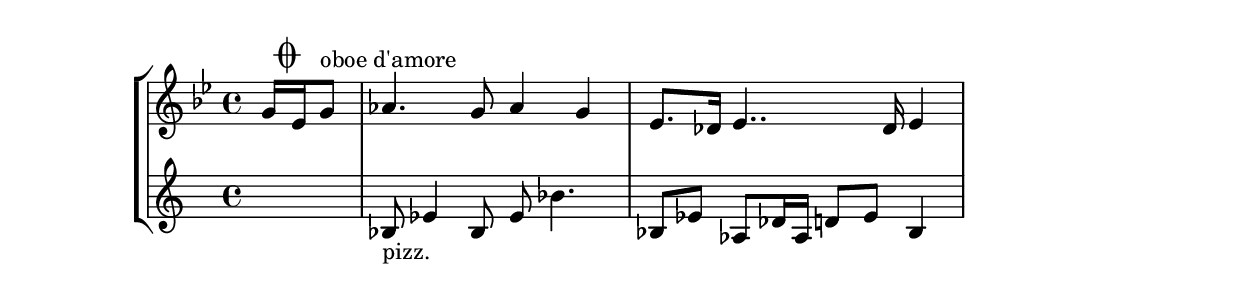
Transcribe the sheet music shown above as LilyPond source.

\version "2.18.2"
\header {
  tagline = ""  % removed
}
% \include "lilypond-book-preamble.ly"


global = {
\key g \major
  \time 2/4
}


\parallelMusic #'(
voiceA 
voiceB 
voiceC
) 
% voiceD
% rhMusic
% lhMusic

{
  \time 4/4 \key es \lydian \partial 4
  g,16 \mark \markup { \musicglyph #"scripts.coda" } es g8^\markup {oboe d'amore} |
  s4 |
  s4 |
  %-------------------------

  as4. g8 as4 g |
  s1 |
  bes'8_\markup {pizz.} es4 bes8 es bes'4.   |
  %\clef bass es4. es8 es8 r4. |
  %-------------------------

  es8. des16 es4.. des16 es4 |
  s1 |
  bes,8 es as, des16 as d8 es bes4    |
  %r1 |
  %-------------------------

%=========================
 }



\new StaffGroup <<
  \new Staff 
%    \with {instrumentName = #"Струнные "} 
<< \relative c''' { \voiceA } \\ \relative c' { \voiceB }  >>
  \new Staff 
%    \with {instrumentName = #"Фортепиано "} 
 \relative c { \voiceC } 
%  \new Staff 
%    \with {instrumentName = #"Электрогитара "} 
%    \relative c {\clef bass  \voiceD }
%  \new PianoStaff <<
%    \new Staff \rhMusic
%    \new Staff \lhMusic
%    >>
>>

